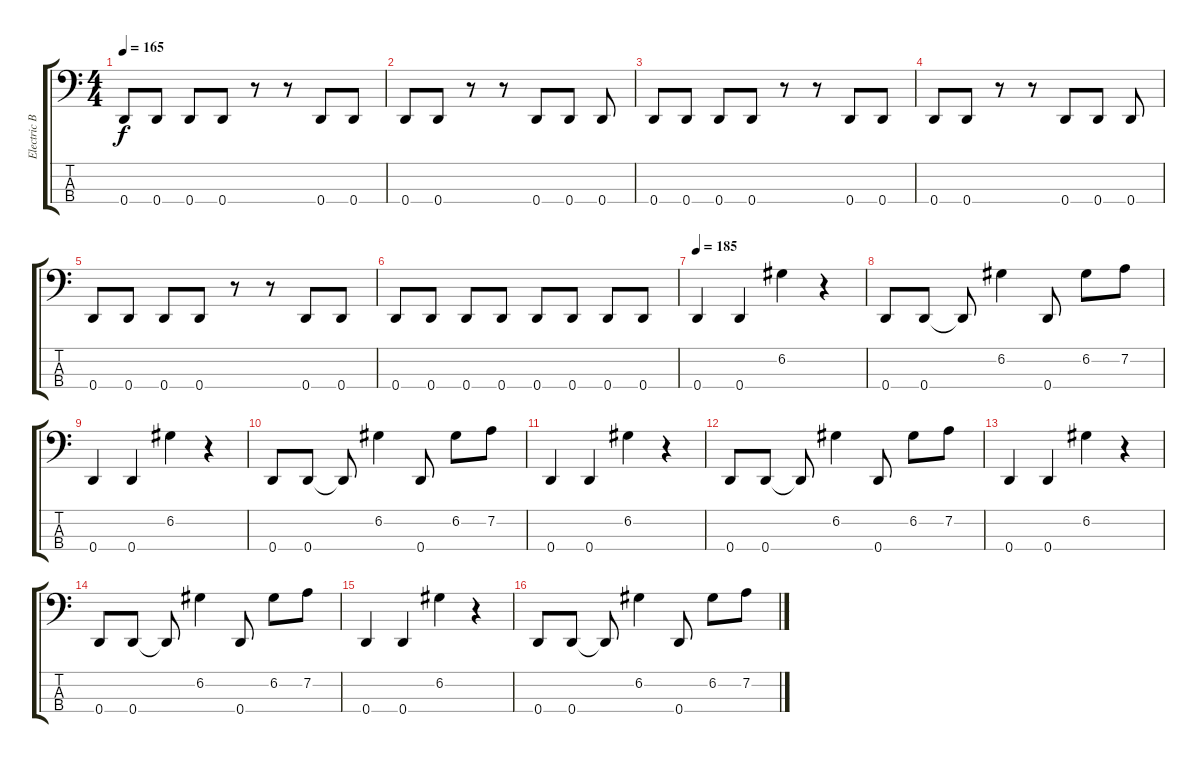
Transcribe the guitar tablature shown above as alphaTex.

\track ("Electric Bass" "Electric B") {instrument electricbassfinger}
\staff {score tabs}
\tuning (G2 D2 A1 D1) {hide}
\ts (4 4)
\tempo 165
\clef f4
\ks c
0.4.8{dy f} 0.4.8 0.4.8 0.4.8 r.8 r.8 0.4.8 0.4.8 |
0.4.8 0.4.8 r.8 r.8 0.4.8 0.4.8 0.4.8 |
0.4.8 0.4.8 0.4.8 0.4.8 r.8 r.8 0.4.8 0.4.8 |
0.4.8 0.4.8 r.8 r.8 0.4.8 0.4.8 0.4.8 |
0.4.8 0.4.8 0.4.8 0.4.8 r.8 r.8 0.4.8 0.4.8 |
0.4.8 0.4.8 0.4.8 0.4.8 0.4.8 0.4.8 0.4.8 0.4.8 |
\tempo 185
0.4.4 0.4.4 6.2.4 r.4 |
0.4.8 0.4.8 0.4{t}.8 6.2.4 0.4.8 6.2.8 7.2.8 |
0.4.4 0.4.4 6.2.4 r.4 |
0.4.8 0.4.8 0.4{t}.8 6.2.4 0.4.8 6.2.8 7.2.8 |
0.4.4 0.4.4 6.2.4 r.4 |
0.4.8 0.4.8 0.4{t}.8 6.2.4 0.4.8 6.2.8 7.2.8 |
0.4.4 0.4.4 6.2.4 r.4 |
0.4.8 0.4.8 0.4{t}.8 6.2.4 0.4.8 6.2.8 7.2.8 |
0.4.4 0.4.4 6.2.4 r.4 |
0.4.8 0.4.8 0.4{t}.8 6.2.4 0.4.8 6.2.8 7.2.8
